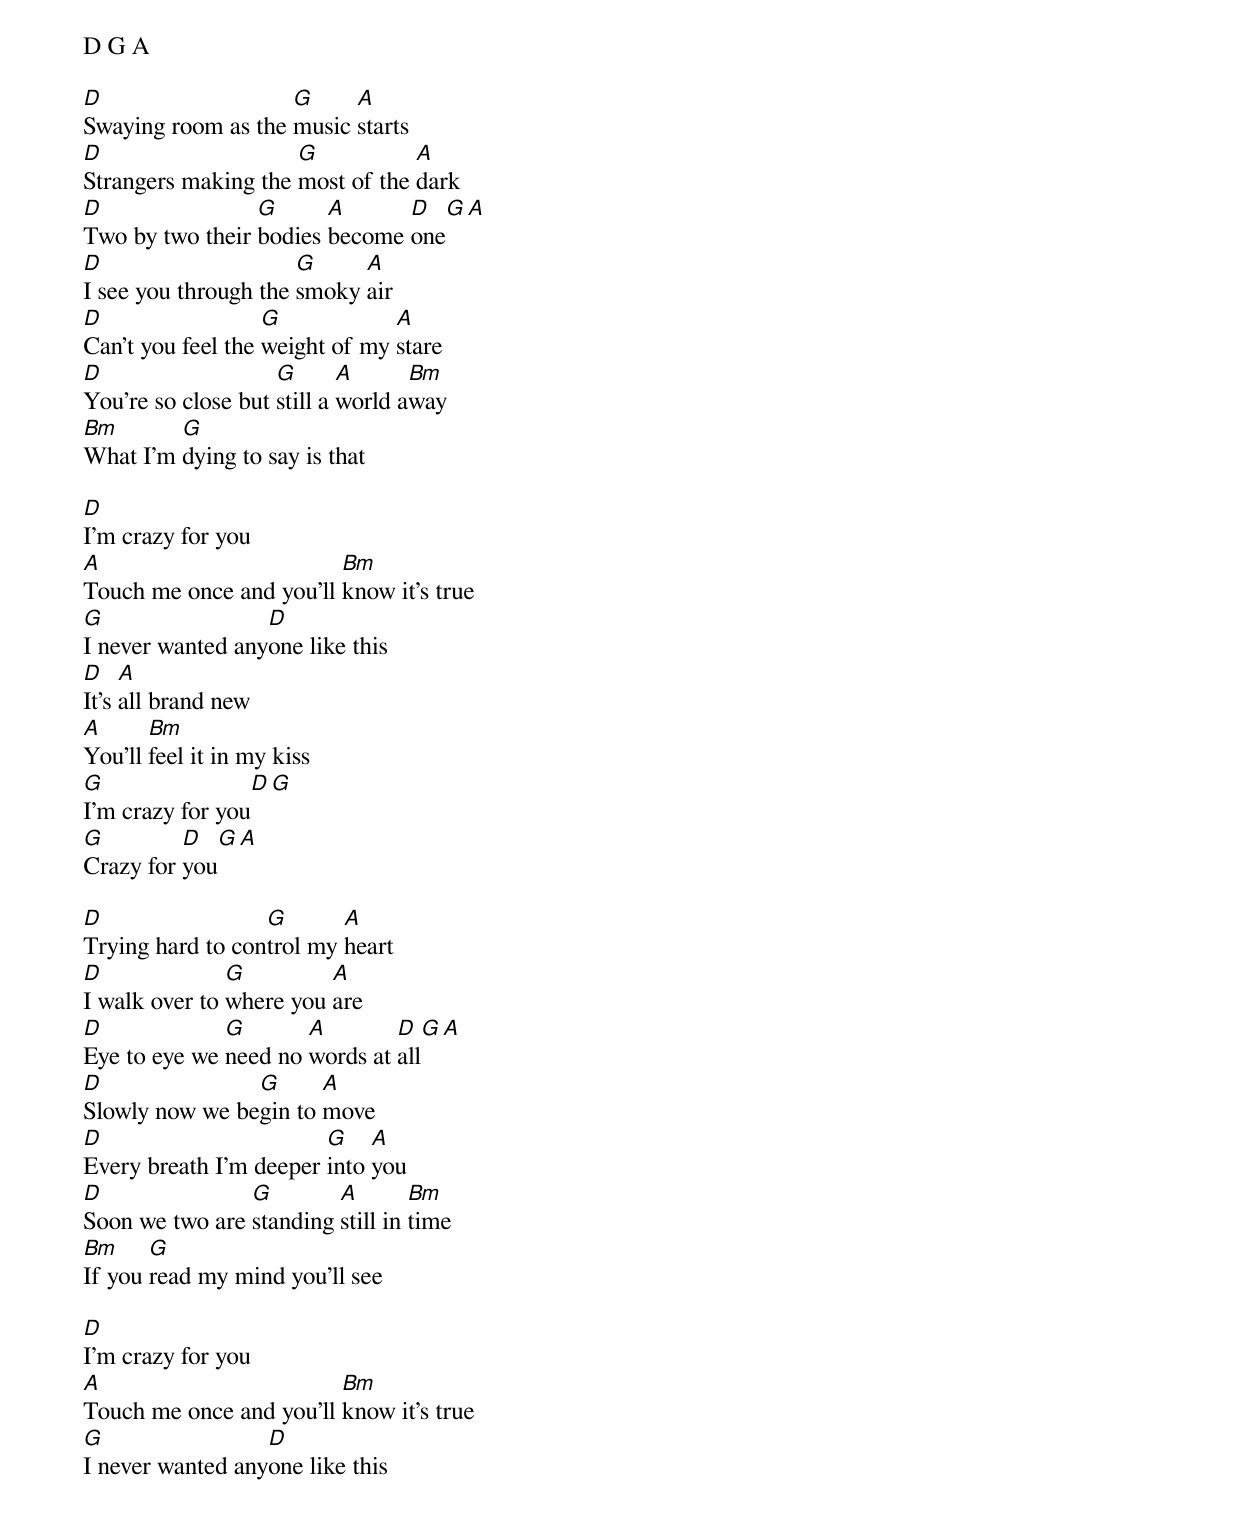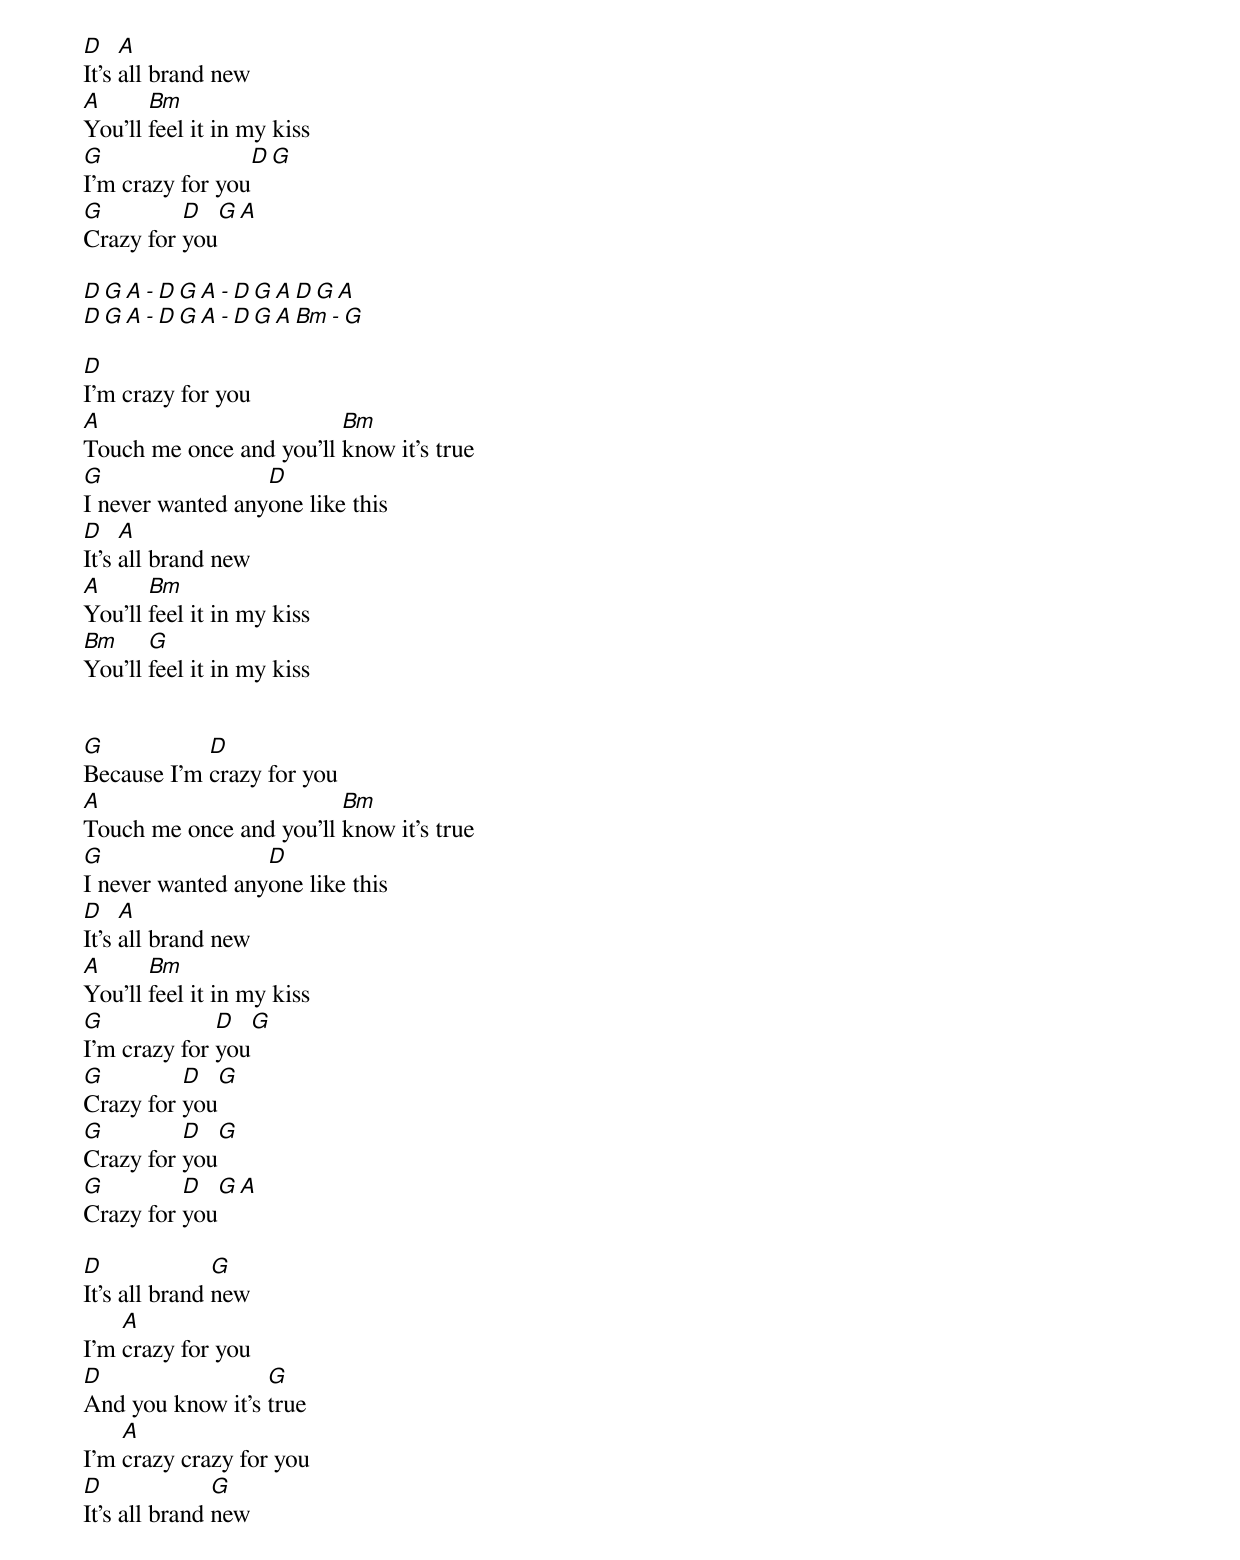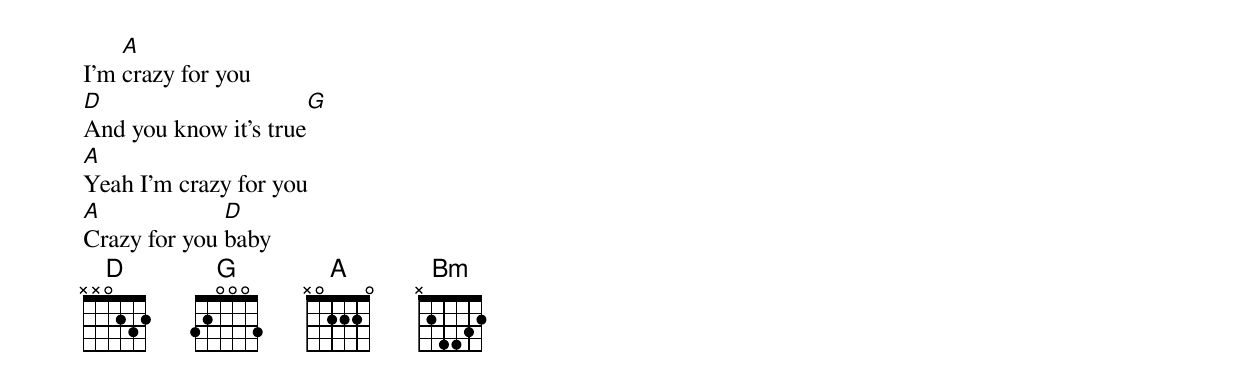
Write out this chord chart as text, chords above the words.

D G A

D                   G     A
Swaying room as the music starts
D                    G           A
Strangers making the most of the dark
D                G      A      D   G A
Two by two their bodies become one
D                     G     A
I see you through the smoky air
D                  G            A
Can't you feel the weight of my stare
D                   G       A      Bm
You're so close but still a world away
Bm       G
What I'm dying to say is that

D
I'm crazy for you
A                        Bm
Touch me once and you'll know it's true
G                 D
I never wanted anyone like this
D    A
It's all brand new
A      Bm
You'll feel it in my kiss
G                D G
I'm crazy for you
G         D  G A
Crazy for you

D                 G       A
Trying hard to control my heart
D              G         A
I walk over to where you are
D             G       A        D   G A
Eye to eye we need no words at all
D               G      A
Slowly now we begin to move
D                       G    A
Every breath I'm deeper into you
D               G        A        Bm
Soon we two are standing still in time
Bm     G
If you read my mind you'll see

D
I'm crazy for you
A                        Bm
Touch me once and you'll know it's true
G                 D
I never wanted anyone like this
D    A
It's all brand new
A      Bm
You'll feel it in my kiss
G                D G
I'm crazy for you
G         D  G A
Crazy for you

D G A - D G A - D G A D G A
D G A - D G A - D G A Bm - G

D
I'm crazy for you
A                        Bm
Touch me once and you'll know it's true
G                 D
I never wanted anyone like this
D    A
It's all brand new
A      Bm
You'll feel it in my kiss
Bm     G
You'll feel it in my kiss


G           D
Because I'm crazy for you
A                        Bm
Touch me once and you'll know it's true
G                 D
I never wanted anyone like this
D    A
It's all brand new
A      Bm
You'll feel it in my kiss
G             D  G
I'm crazy for you
G         D  G
Crazy for you
G         D  G
Crazy for you
G         D  G A
Crazy for you

D              G
It's all brand new
    A
I'm crazy for you
D                 G
And you know it's true
    A
I'm crazy crazy for you
D              G
It's all brand new
    A
I'm crazy for you
D                     G
And you know it's true
A
Yeah I'm crazy for you
A             D
Crazy for you baby
